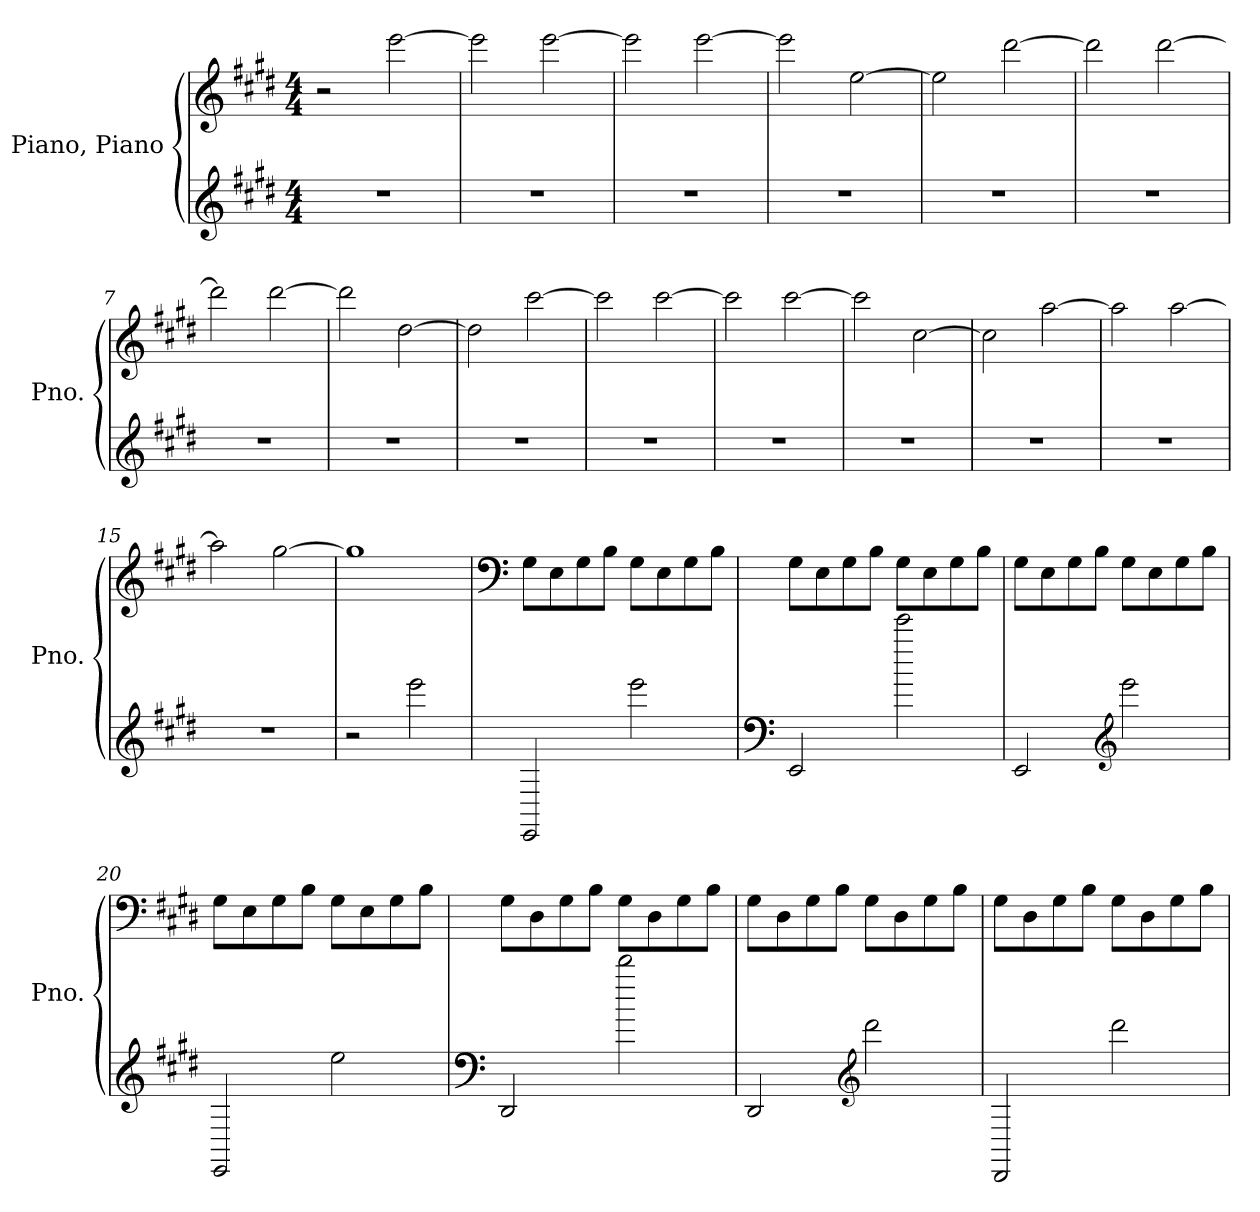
**kern	**kern
*part1	*part1
*staff2	*staff1
*I"Piano, Piano	*
*I'Pno.	*
*clefG2	*clefG2
*k[f#c#g#d#]	*k[f#c#g#d#]
*M4/4	*M4/4
*MM160	*MM160
=1	=1
1r	2r
.	[2eee\
=2	=2
1r	2eee\]
.	[2eee\
=3	=3
1r	2eee\]
.	[2eee\
=4	=4
1r	2eee\]
.	[2ee\
=5	=5
1r	2ee\]
.	[2ddd#\
=6	=6
1r	2ddd#\]
.	[2ddd#\
=7	=7
1r	2ddd#\]
.	[2ddd#\
=8	=8
1r	2ddd#\]
.	[2dd#\
=9	=9
1r	2dd#\]
.	[2ccc#\
=10	=10
1r	2ccc#\]
.	[2ccc#\
!!LO:LB:g=z
=11	=11
1r	2ccc#\]
.	[2ccc#\
=12	=12
1r	2ccc#\]
.	[2cc#\
=13	=13
1r	2cc#\]
.	[2aa\
=14	=14
1r	2aa\]
.	[2aa\
=15	=15
1r	2aa\]
.	[2gg#\
=16	=16
2r	1gg#]
2eee\	.
=17	=17
*	*clefF4
2EE/	8G#\L
.	8E\
.	8G#\
.	8B\J
2eee\	8G#\L
.	8E\
.	8G#\
.	8B\J
!!LO:LB:g=z
=18	=18
*clefF4	*
2EE/	8G#\L
.	8E\
.	8G#\
.	8B\J
2eee\	8G#\L
.	8E\
.	8G#\
.	8B\J
=19	=19
2EE/	8G#\L
.	8E\
.	8G#\
.	8B\J
*clefG2	*
2eee\	8G#\L
.	8E\
.	8G#\
.	8B\J
=20	=20
2EE/	8G#\L
.	8E\
.	8G#\
.	8B\J
2ee\	8G#\L
.	8E\
.	8G#\
.	8B\J
=21	=21
*clefF4	*
2DD#/	8G#\L
.	8D#\
.	8G#\
.	8B\J
2ddd#\	8G#\L
.	8D#\
.	8G#\
.	8B\J
!!LO:LB:g=z
=22	=22
2DD#/	8G#\L
.	8D#\
.	8G#\
.	8B\J
*clefG2	*
2ddd#\	8G#\L
.	8D#\
.	8G#\
.	8B\J
=23	=23
2DD#/	8G#\L
.	8D#\
.	8G#\
.	8B\J
2ddd#\	8G#\L
.	8D#\
.	8G#\
.	8B\J
=	=
*-	*-
